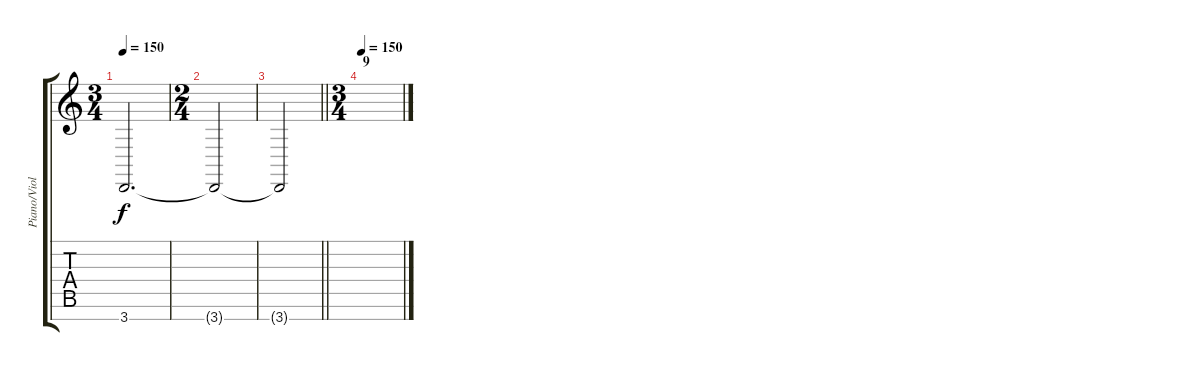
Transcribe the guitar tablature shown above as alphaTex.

\track ("Piano/Violonchelo" "Piano/Viol") {instrument acousticgrandpiano}
\staff {score tabs}
\tuning (E4 B3 G3 D3 A2 E2 B1) {hide}
\ts (3 4)
\tempo 150
\clef g2
\ks c
3.7{t}.2{d dy f} |
\ts (2 4)
3.7{t}.2 |
\barLineRight lightlight
3.7{t}.2 |
\ts (3 4)
\section ("" "9")
\tempo 150
